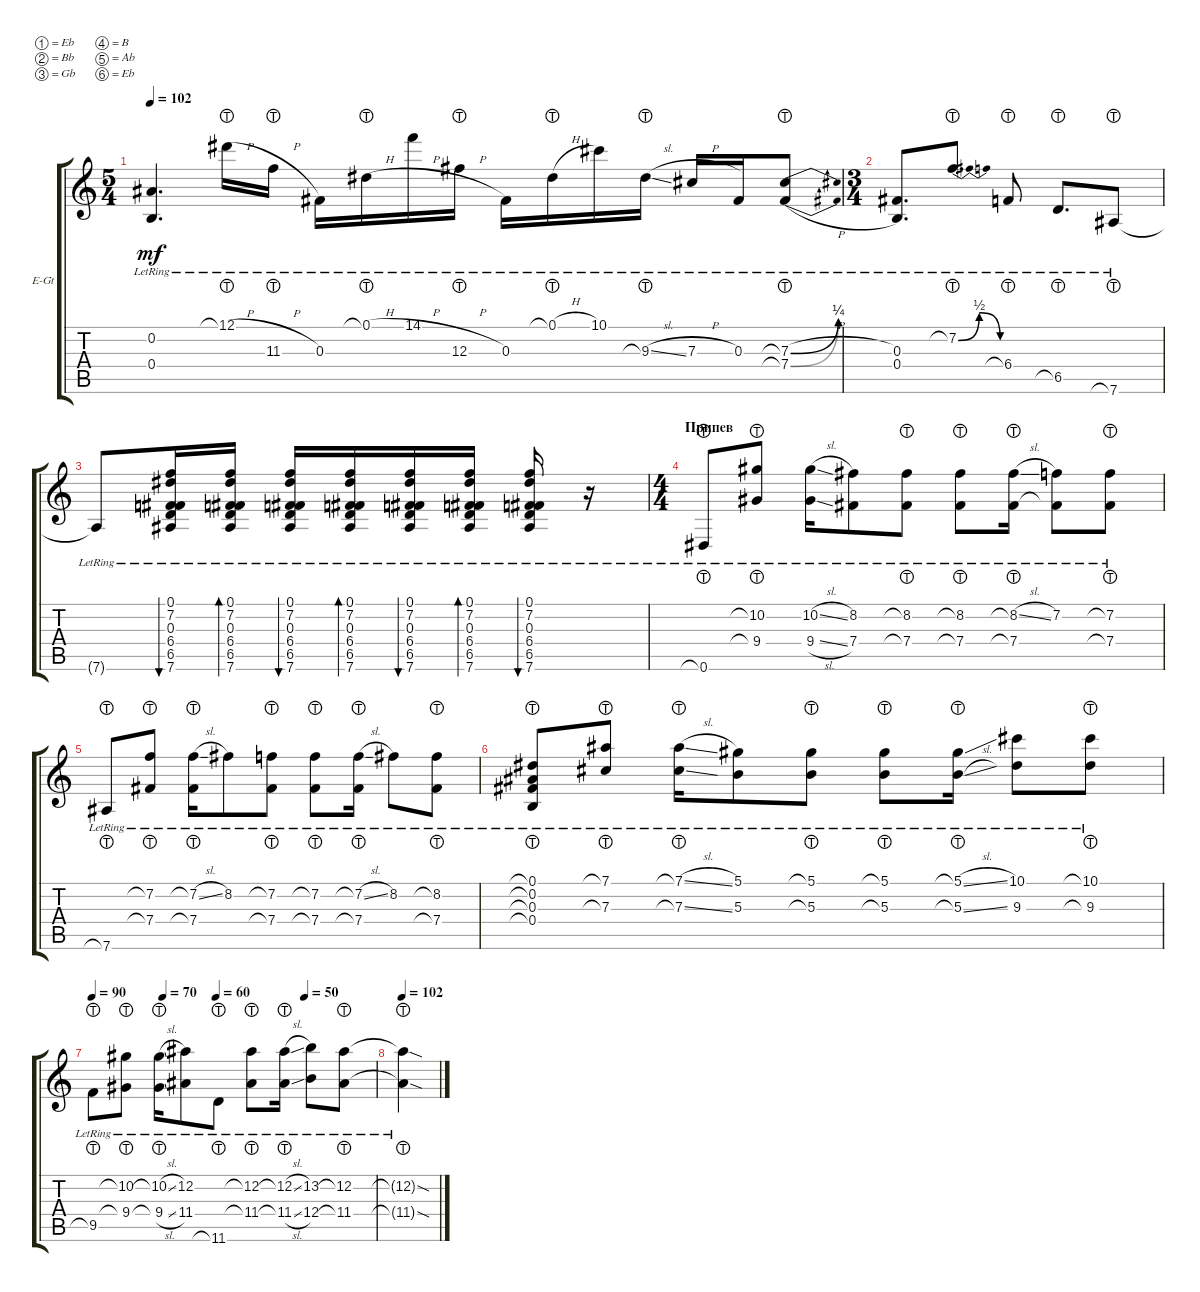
\defaultSystemsLayout 4
\bracketExtendMode groupsimilarinstruments
\firstSystemTrackNameOrientation horizontal
\otherSystemsTrackNameOrientation horizontal
\track ("Electric Guitar" "E-Gt") {instrument electricguitarclean}
\staff {score tabs}
\tuning (Eb4 Bb3 Gb3 B2 Ab2 Eb2)
\ts (5 4)
\tempo 102
\clef g2
\ks c
(0.2{lr} 0.4{lr}).4{d dy mf} 12.1{h lht lr}.16 11.3{h lht lr}.16 0.3{lr}.16 0.1{h lht lr}.16 14.1{h lr}.16 12.3{h lht lr}.16 0.3{lr}.16 0.1{h lht lr}.16 10.1{lr}.16 9.3{sl lht lr}.16 7.3{h lr}.16 0.3{lr}.16 (7.3{be (bend 0 0 13.2 1) h lht lr} 7.4{be (bend 0 0 13.2 1) h lht lr}).8 |
\ts (3 4)
(0.3{lr} 0.4{lr}).8{d} 7.2{be (bendrelease 0 0 10.799999999999999 2 18.599999999999998 2 30 0) lht lr}.8{d} 6.4{lht lr}.8 6.5{lht lr}.8{d} 7.6{lht lr}.8 |
7.6{lr t}.8 (0.1{lr} 7.2{lr} 0.3{lr} 6.5{lr} 6.4{lr} 7.6{lr}).16{bu 30} (0.1{lr} 7.2{lr} 0.3{lr} 6.5{lr} 6.4{lr} 7.6{lr}).16{bd 30} (0.1{lr} 7.2{lr} 0.3{lr} 6.5{lr} 6.4{lr} 7.6{lr}).16{bu 30} (0.1{lr} 7.2{lr} 0.3{lr} 6.5{lr} 6.4{lr} 7.6{lr}).16{bd 30} (0.1{lr} 7.2{lr} 0.3{lr} 6.5{lr} 6.4{lr} 7.6{lr}).16{bu 30} (0.1{lr} 7.2{lr} 0.3{lr} 6.5{lr} 6.4{lr} 7.6{lr}).16{bd 30} (0.1{lr} 7.2{lr} 0.3{lr} 6.5{lr} 6.4{lr} 7.6{lr}).16{bu 30} r.16 |
\ts (4 4)
\section ("" "Припев")
0.6{lht lr}.8 (9.4{lht lr} 10.2{lht lr}).8 (9.4{sl lr} 10.2{sl lr}).16 (7.4{lr} 8.2{lr}).8 (8.2{lht lr} 7.4{lht lr}).8 (8.2{lht lr} 7.4{lht lr}).8 (7.4{lht lr} 8.2{sl lht lr}).16 (7.2{lr} 7.4{lr t}).8 (7.2{lht lr} 7.4{lht lr}).8 |
7.6{lht lr}.8 (7.4{lht lr} 7.2{lht lr}).8 (7.4{lht lr} 7.2{sl lht lr}).16 8.2{lr}.8 (7.2{lht lr} 7.4{lht lr}).8 (7.2{lht lr} 7.4{lht lr}).8 (7.4{lht lr} 7.2{sl lht lr}).16 8.2{lr}.8 (8.2{lht lr} 7.4{lht lr}).8 |
(0.4{lht lr} 0.3{lht lr} 0.2{lht lr} 0.1{lht lr}).8 (7.1{lht lr} 7.3{lht lr}).8 (7.3{sl lht lr} 7.1{sl lht lr}).16 (5.3{lr} 5.1{lr}).8 (5.1{lht lr} 5.3{lht lr}).8 (5.1{lht lr} 5.3{lht lr}).8 (5.1{sl lht lr} 5.3{sl lht lr}).16 (10.1{lr} 9.3{lr}).8 (10.1{lht lr} 9.3{lht lr}).8 |
\tempo 90
\tempo (70 0.25)
\tempo (60 0.4375)
\tempo (50 0.75)
9.5{lht lr}.8 (9.4{lht lr} 10.2{lht lr}).8 (9.4{sl lht lr} 10.2{sl lht lr}).16 (11.4{lr} 12.2{lr}).8 11.6{lht lr}.8 (11.4{lht lr} 12.2{lht lr}).8 (11.4{sl lht lr} 12.2{sl lht lr}).16 (12.4{lr} 13.2{lr}).8 (11.4{lht lr} 12.2{lht lr}).8 |
\tempo 102
(12.2{sod lht lr t} 11.4{sod lht lr t}).4
